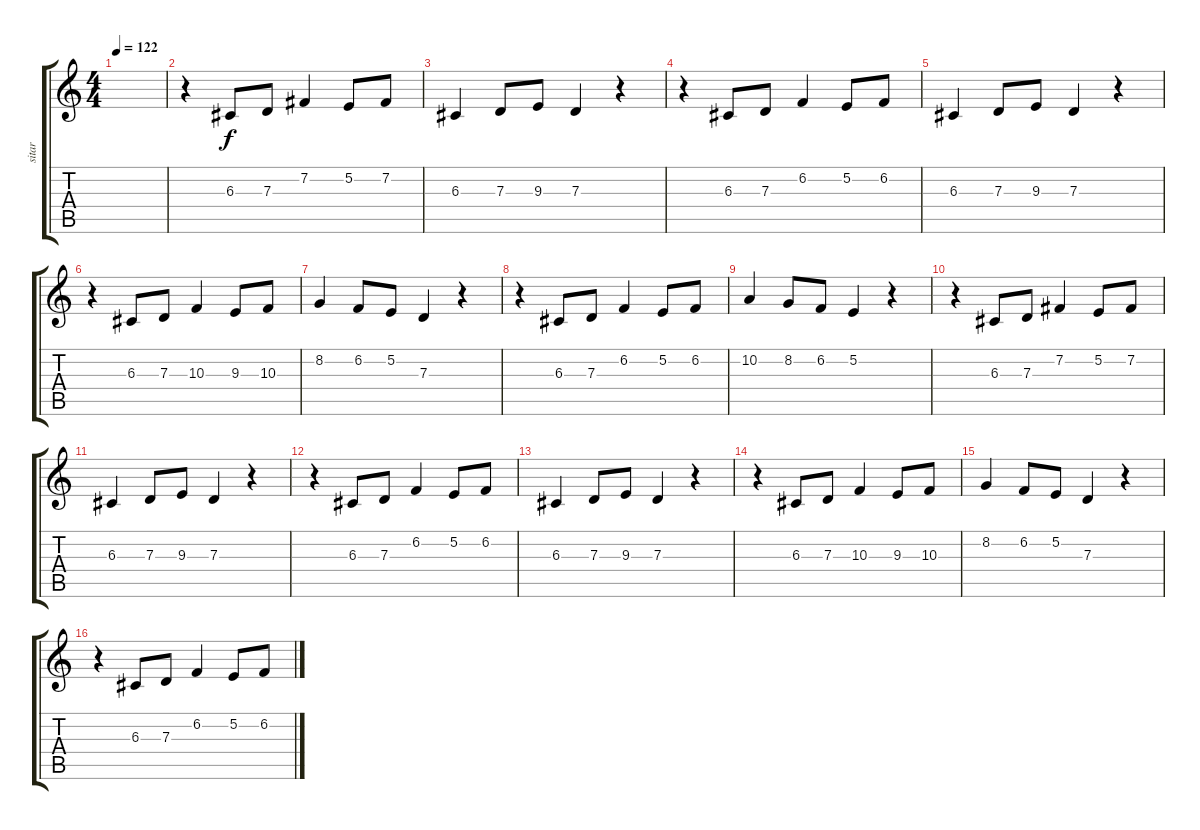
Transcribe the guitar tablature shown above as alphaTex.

\track ("sitar" "sitar") {instrument sitar}
\staff {score tabs}
\tuning (E4 B3 G3 D3 A2 E2) {hide}
\ts (4 4)
\tempo 122
\clef g2
\ks c
|
r.4 6.3.8 7.3.8 7.2.4 5.2.8 7.2.8 |
6.3.4 7.3.8 9.3.8 7.3.4 r.4 |
r.4 6.3.8 7.3.8 6.2.4 5.2.8 6.2.8 |
6.3.4 7.3.8 9.3.8 7.3.4 r.4 |
r.4 6.3.8 7.3.8 10.3.4 9.3.8 10.3.8 |
8.2.4 6.2.8 5.2.8 7.3.4 r.4 |
r.4 6.3.8 7.3.8 6.2.4 5.2.8 6.2.8 |
10.2.4 8.2.8 6.2.8 5.2.4 r.4 |
r.4 6.3.8 7.3.8 7.2.4 5.2.8 7.2.8 |
6.3.4 7.3.8 9.3.8 7.3.4 r.4 |
r.4 6.3.8 7.3.8 6.2.4 5.2.8 6.2.8 |
6.3.4 7.3.8 9.3.8 7.3.4 r.4 |
r.4 6.3.8 7.3.8 10.3.4 9.3.8 10.3.8 |
8.2.4 6.2.8 5.2.8 7.3.4 r.4 |
r.4 6.3.8 7.3.8 6.2.4 5.2.8 6.2.8
